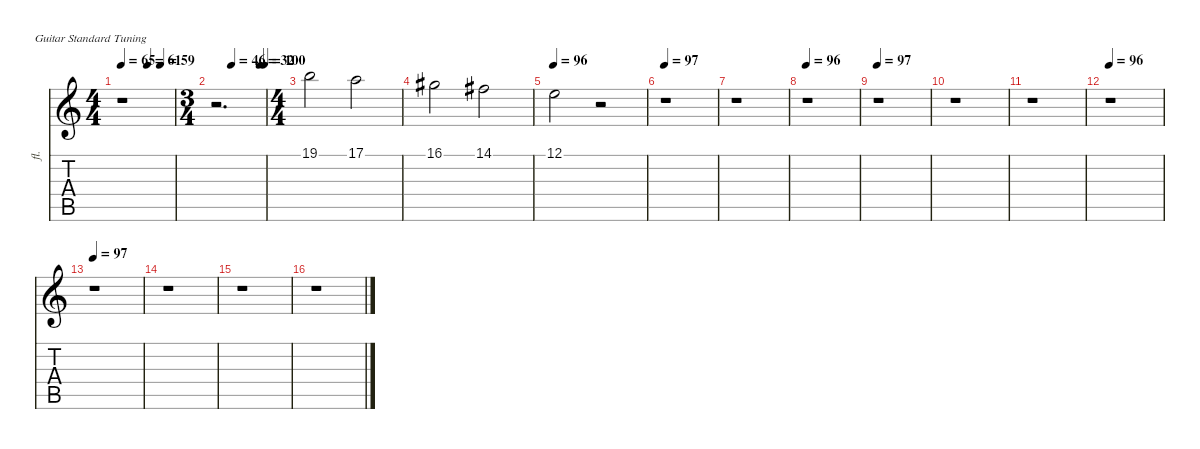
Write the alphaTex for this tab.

\defaultSystemsLayout 4
\hideDynamics
\bracketExtendMode nobrackets
\otherSystemsTrackNameOrientation horizontal
\track ("Track 2" "fl.") {instrument flute}
\staff {score tabs}
\tuning (E4 B3 G3 D3 A2 E2)
\ts (4 4)
\tempo 65
\tempo (61 0.5)
\tempo (59 0.75)
\clef g2
\ks c
r.1{dy f beam Down} |
\ts (3 4)
\beaming (8 2 2 2 2)
\tempo (46 0.328767)
\tempo (32 0.90411)
\tempo (100 0.986301)
r.2{d beam Down} |
\ts (4 4)
\beaming (8 2 2 2 2)
19.1.2{dy mp beam Down} 17.1.2{beam Down} |
16.1{acc #}.2{beam Down} 14.1{acc #}.2{beam Down} |
\tempo 96
12.1.2{beam Down} r.2{beam Down} |
\tempo 97
r.1{beam Down} |
r.1{beam Down} |
\tempo 96
r.1{beam Down} |
\tempo 97
r.1{beam Down} |
r.1{beam Down} |
r.1{beam Down} |
\tempo 96
r.1{beam Down} |
\tempo 97
r.1{beam Down} |
r.1{beam Down} |
r.1{beam Down} |
r.1{beam Down}
